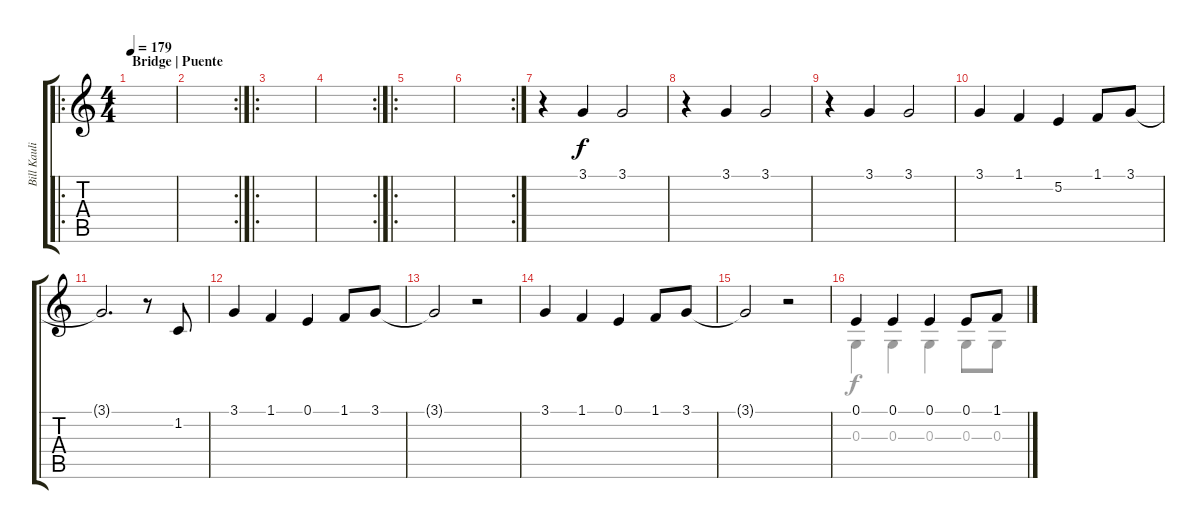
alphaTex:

\track ("Bill Kaulitz" "Bill Kauli") {instrument electricgrandpiano}
\staff {score tabs}
\tuning (E4 B3 G3 D3 A2 E2) {hide}
\voice
\ro
\ts (4 4)
\section ("" "Bridge | Puente")
\tempo 179
\clef g2
\ks c
|
\rc 2
|
\ro
|
\rc 2
|
\ro
|
\rc 2
|
r.4 3.1.4 3.1.2 |
r.4 3.1.4 3.1.2 |
r.4 3.1.4 3.1.2 |
3.1.4 1.1.4 5.2.4 1.1.8 3.1.8 |
3.1{t}.2{d} r.8 1.2.8 |
3.1.4 1.1.4 0.1.4 1.1.8 3.1.8 |
3.1{t}.2 r.2 |
3.1.4 1.1.4 0.1.4 1.1.8 3.1.8 |
3.1{t}.2 r.2 |
0.1.4 0.1.4 0.1.4 0.1.8 1.1.8
\voice
\clef g2
\ottava regular
\simile none
\ks c
|
|
|
|
|
|
|
|
|
|
|
|
|
|
|
0.3.4 0.3.4 0.3.4 0.3.8 0.3.8
